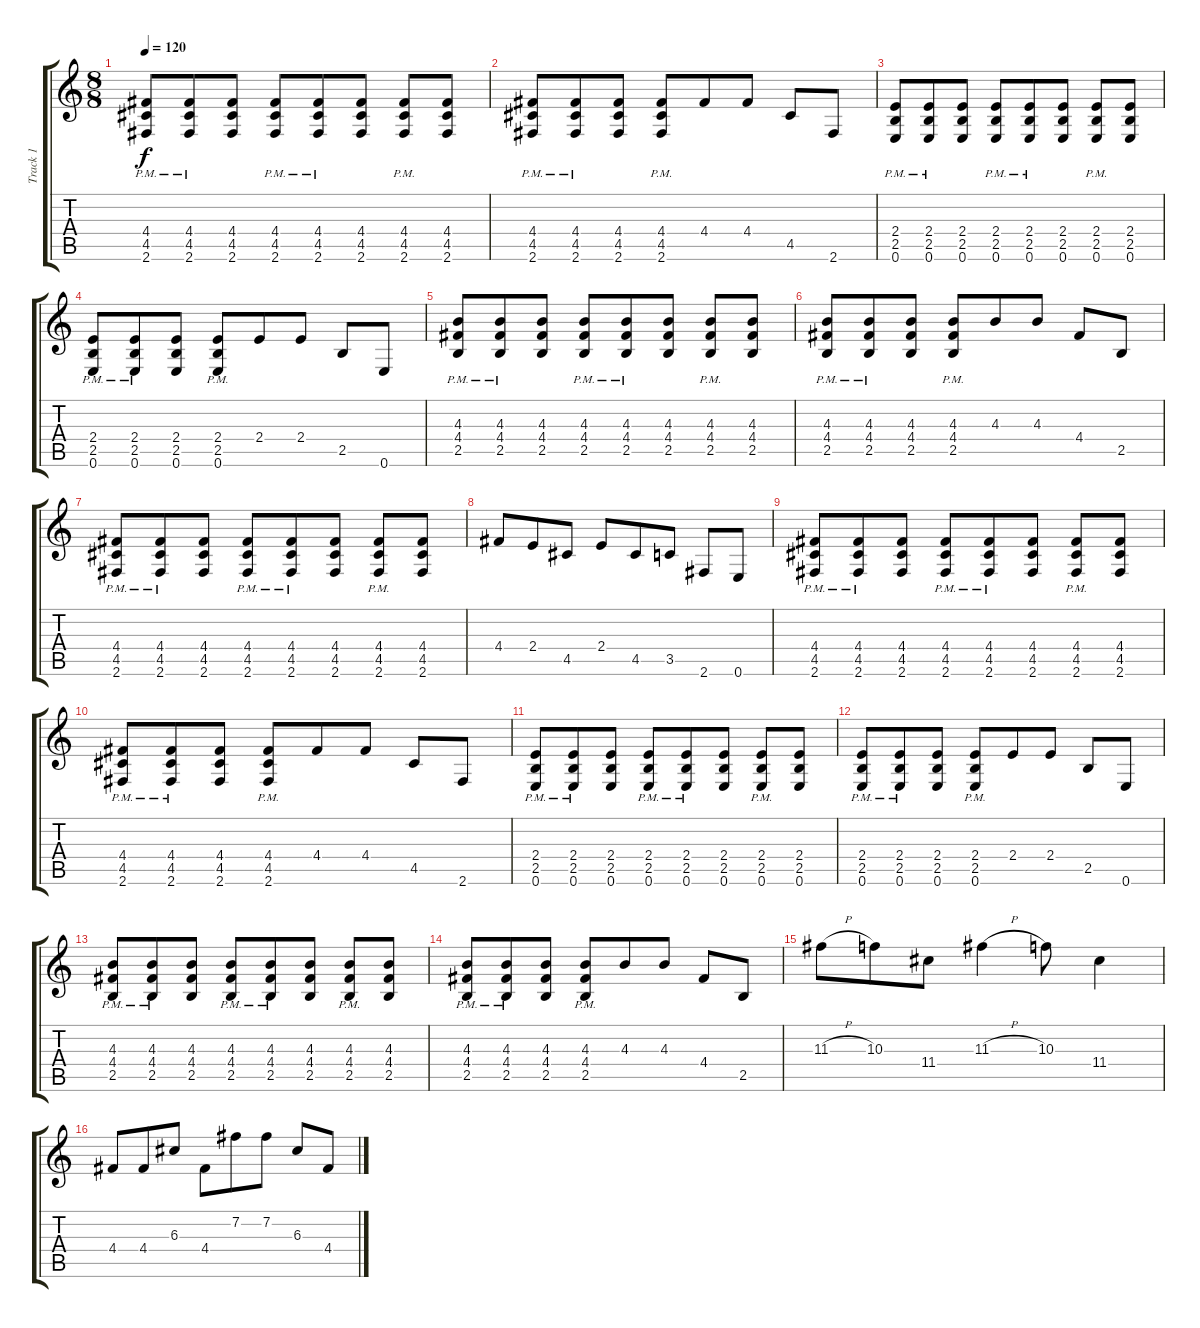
\track ("Track 1" "Track 1") {instrument electricguitarclean}
\staff {score tabs}
\tuning (E4 B3 G3 D3 A2 E2) {hide}
\ts (8 8)
\tempo 120
\clef g2
\ks c
(4.4{pm} 4.5{pm} 2.6{pm}).8{dy f} (4.4{pm} 4.5{pm} 2.6{pm}).8 (4.4 4.5 2.6).8 (4.4{pm} 4.5{pm} 2.6{pm}).8 (4.4{pm} 4.5{pm} 2.6{pm}).8 (4.4 4.5 2.6).8 (4.4{pm} 4.5{pm} 2.6{pm}).8 (4.4 4.5 2.6).8 |
(4.4{pm} 4.5{pm} 2.6{pm}).8 (4.4{pm} 4.5{pm} 2.6{pm}).8 (4.4 4.5 2.6).8 (4.4{pm} 4.5{pm} 2.6{pm}).8 4.4.8 4.4.8 4.5.8 2.6.8 |
(2.4{pm} 2.5{pm} 0.6{pm}).8 (2.4{pm} 2.5{pm} 0.6{pm}).8 (2.4 2.5 0.6).8 (2.4{pm} 2.5{pm} 0.6{pm}).8 (2.4{pm} 2.5{pm} 0.6{pm}).8 (2.4 2.5 0.6).8 (2.4{pm} 2.5{pm} 0.6{pm}).8 (2.4 2.5 0.6).8 |
(2.4{pm} 2.5{pm} 0.6{pm}).8 (2.4{pm} 2.5{pm} 0.6{pm}).8 (2.4 2.5 0.6).8 (2.4{pm} 2.5{pm} 0.6{pm}).8 2.4.8 2.4.8 2.5.8 0.6.8 |
(4.3{pm} 4.4{pm} 2.5{pm}).8 (4.3{pm} 4.4{pm} 2.5{pm}).8 (4.3 4.4 2.5).8 (4.3{pm} 4.4{pm} 2.5{pm}).8 (4.3{pm} 4.4{pm} 2.5{pm}).8 (4.3 4.4 2.5).8 (4.3{pm} 4.4{pm} 2.5{pm}).8 (4.3 4.4 2.5).8 |
(4.3{pm} 4.4{pm} 2.5{pm}).8 (4.3{pm} 4.4{pm} 2.5{pm}).8 (4.3 4.4 2.5).8 (4.3{pm} 4.4{pm} 2.5{pm}).8 4.3.8 4.3.8 4.4.8 2.5.8 |
(4.4{pm} 4.5{pm} 2.6{pm}).8 (4.4{pm} 4.5{pm} 2.6{pm}).8 (4.4 4.5 2.6).8 (4.4{pm} 4.5{pm} 2.6{pm}).8 (4.4{pm} 4.5{pm} 2.6{pm}).8 (4.4 4.5 2.6).8 (4.4{pm} 4.5{pm} 2.6{pm}).8 (4.4 4.5 2.6).8 |
4.4.8 2.4.8 4.5.8 2.4.8 4.5.8 3.5.8 2.6.8 0.6.8 |
(4.4{pm} 4.5{pm} 2.6{pm}).8 (4.4{pm} 4.5{pm} 2.6{pm}).8 (4.4 4.5 2.6).8 (4.4{pm} 4.5{pm} 2.6{pm}).8 (4.4{pm} 4.5{pm} 2.6{pm}).8 (4.4 4.5 2.6).8 (4.4{pm} 4.5{pm} 2.6{pm}).8 (4.4 4.5 2.6).8 |
(4.4{pm} 4.5{pm} 2.6{pm}).8 (4.4{pm} 4.5{pm} 2.6{pm}).8 (4.4 4.5 2.6).8 (4.4{pm} 4.5{pm} 2.6{pm}).8 4.4.8 4.4.8 4.5.8 2.6.8 |
(2.4{pm} 2.5{pm} 0.6{pm}).8 (2.4{pm} 2.5{pm} 0.6{pm}).8 (2.4 2.5 0.6).8 (2.4{pm} 2.5{pm} 0.6{pm}).8 (2.4{pm} 2.5{pm} 0.6{pm}).8 (2.4 2.5 0.6).8 (2.4{pm} 2.5{pm} 0.6{pm}).8 (2.4 2.5 0.6).8 |
(2.4{pm} 2.5{pm} 0.6{pm}).8 (2.4{pm} 2.5{pm} 0.6{pm}).8 (2.4 2.5 0.6).8 (2.4{pm} 2.5{pm} 0.6{pm}).8 2.4.8 2.4.8 2.5.8 0.6.8 |
(4.3{pm} 4.4{pm} 2.5{pm}).8 (4.3{pm} 4.4{pm} 2.5{pm}).8 (4.3 4.4 2.5).8 (4.3{pm} 4.4{pm} 2.5{pm}).8 (4.3{pm} 4.4{pm} 2.5{pm}).8 (4.3 4.4 2.5).8 (4.3{pm} 4.4{pm} 2.5{pm}).8 (4.3 4.4 2.5).8 |
(4.3{pm} 4.4{pm} 2.5{pm}).8 (4.3{pm} 4.4{pm} 2.5{pm}).8 (4.3 4.4 2.5).8 (4.3{pm} 4.4{pm} 2.5{pm}).8 4.3.8 4.3.8 4.4.8 2.5.8 |
11.3{h}.8 10.3.8 11.4.8 11.3{h}.4 10.3.8 11.4.4 |
4.4.8 4.4.8 6.3.8 4.4.8 7.2.8 7.2.8 6.3.8 4.4.8
